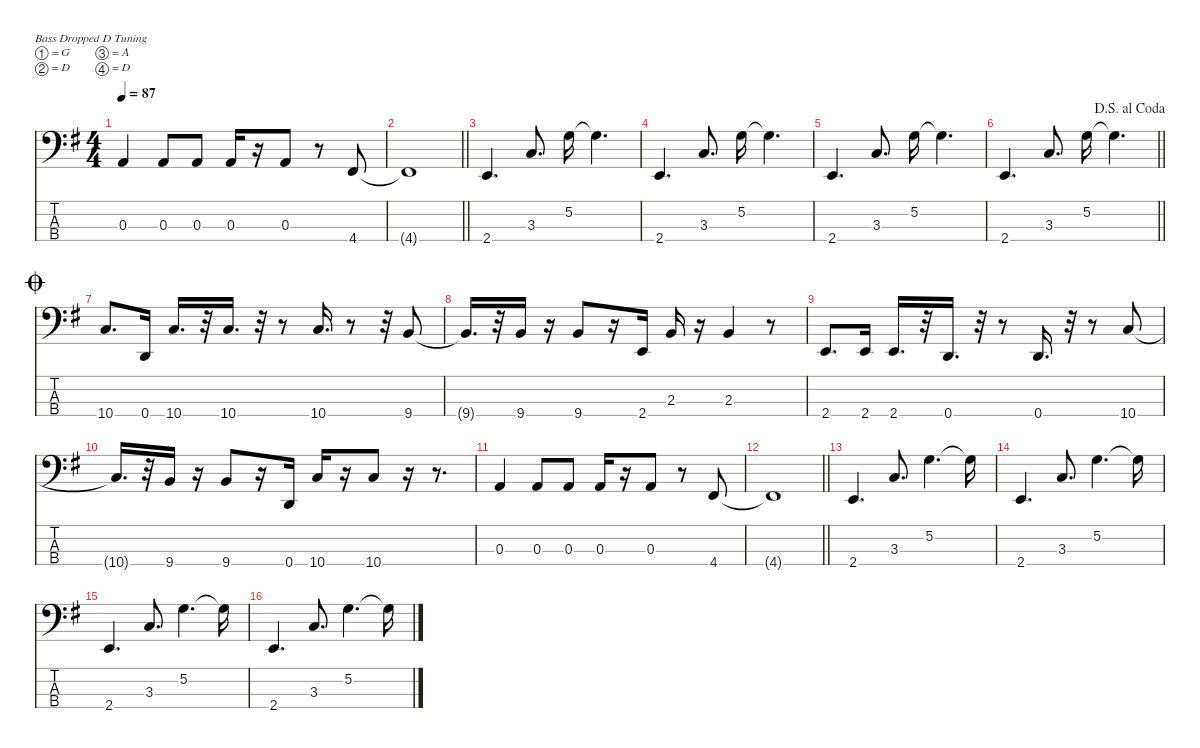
\defaultSystemsLayout 4
\hideDynamics
\bracketExtendMode nobrackets
\singleTrackTrackNamePolicy hidden
\multiTrackTrackNamePolicy hidden
\otherSystemsTrackNameOrientation horizontal
\track ("Bass" "el.bs.") {defaultSystemsLayout 4 instrument electricbassfinger}
\staff {score tabs}
\tuning (G2 D2 A1 D1)
\ts (4 4)
\tempo 87
\clef f4
\ks eminor
0.3{acc forcenatural}.4{dy f beam Up} 0.3{acc forcenatural}.8{beam Up} 0.3{acc forcenatural}.8{beam Up} 0.3{acc forcenatural}.16{beam Up} r.16{beam Up} 0.3{acc forcenatural}.8{beam Up} r.8{beam Up} 4.4{acc #}.8{beam Up} |
\barLineRight lightlight
4.4{t acc #}.1{beam Up} |
2.4{acc forcenatural}.4{d beam Up} 3.3{acc forcenatural}.8{d beam Up} 5.2{acc forcenatural}.16{beam Down} 5.2{t acc forcenatural}.4{d beam Down} |
2.4{acc forcenatural}.4{d beam Up} 3.3{acc forcenatural}.8{d beam Up} 5.2{acc forcenatural}.16{beam Down} 5.2{t acc forcenatural}.4{d beam Down} |
2.4{acc forcenatural}.4{d beam Up} 3.3{acc forcenatural}.8{d beam Up} 5.2{acc forcenatural}.16{beam Down} 5.2{t acc forcenatural}.4{d beam Down} |
\jump dalsegnoalcoda
\barLineRight lightlight
2.4{acc forcenatural}.4{d beam Up} 3.3{acc forcenatural}.8{d beam Up} 5.2{acc forcenatural}.16{beam Down} 5.2{t acc forcenatural}.4{d beam Down} |
\jump coda
10.4{acc forcenatural}.8{d beam Up} 0.4{acc forcenatural}.16{beam Up} 10.4{acc forcenatural}.16{d beam Up} r.32{beam Up} 10.4{acc forcenatural}.16{d beam Up} r.32{beam Up} r.8{beam Up} 10.4{acc forcenatural}.16{d beam Up} r.8{beam Up} r.32{beam Up} 9.4{acc forcenatural}.8{beam Up} |
9.4{t acc forcenatural}.16{d beam Up} r.32{beam Up} 9.4{acc forcenatural}.16{beam Up} r.16{beam Up} 9.4{acc forcenatural}.8{beam Up} r.16{beam Up} 2.4{acc forcenatural}.16{beam Up} 2.3{acc forcenatural}.16{beam Up} r.16{beam Up} 2.3{acc forcenatural}.4{beam Up} r.8{beam Up} |
2.4{acc forcenatural}.8{d beam Up} 2.4{acc forcenatural}.16{beam Up} 2.4{acc forcenatural}.16{d beam Up} r.32{beam Up} 0.4{acc forcenatural}.16{d beam Up} r.32{beam Up} r.8{beam Up} 0.4{acc forcenatural}.16{d beam Up} r.32{beam Up} r.8{beam Up} 10.4{acc forcenatural}.8{beam Up} |
10.4{t acc forcenatural}.16{d beam Up} r.32{beam Up} 9.4{acc forcenatural}.16{beam Up} r.16{beam Up} 9.4{acc forcenatural}.8{beam Up} r.16{beam Up} 0.4{acc forcenatural}.16{beam Up} 10.4{acc forcenatural}.16{beam Up} r.16{beam Up} 10.4{acc forcenatural}.8{beam Up} r.16{beam Up} r.8{d beam Up} |
0.3{acc forcenatural}.4{beam Up} 0.3{acc forcenatural}.8{beam Up} 0.3{acc forcenatural}.8{beam Up} 0.3{acc forcenatural}.16{beam Up} r.16{beam Up} 0.3{acc forcenatural}.8{beam Up} r.8{beam Up} 4.4{acc #}.8{beam Up} |
\barLineRight lightlight
4.4{t acc #}.1{beam Up} |
2.4{acc forcenatural}.4{d beam Up} 3.3{acc forcenatural}.8{d beam Up} 5.2{acc forcenatural}.4{d beam Down} 5.2{t acc forcenatural}.16{beam Down} |
2.4{acc forcenatural}.4{d beam Up} 3.3{acc forcenatural}.8{d beam Up} 5.2{acc forcenatural}.4{d beam Down} 5.2{t acc forcenatural}.16{beam Down} |
2.4{acc forcenatural}.4{d beam Up} 3.3{acc forcenatural}.8{d beam Up} 5.2{acc forcenatural}.4{d beam Down} 5.2{t acc forcenatural}.16{beam Down} |
2.4{acc forcenatural}.4{d beam Up} 3.3{acc forcenatural}.8{d beam Up} 5.2{acc forcenatural}.4{d beam Down} 5.2{t acc forcenatural}.16{beam Down}
